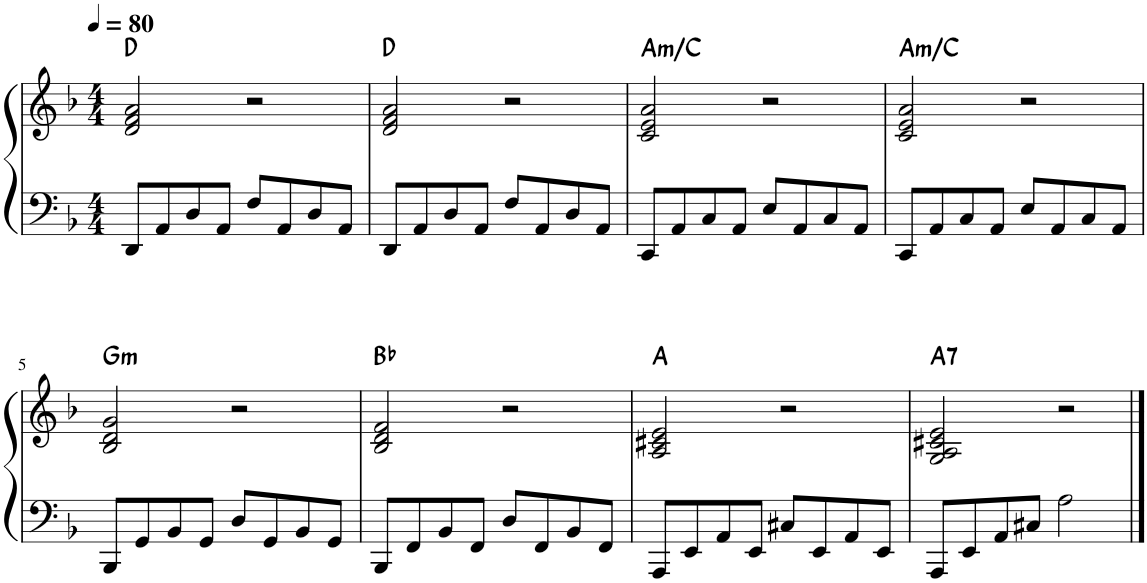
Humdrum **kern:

**kern	**kern	**harte
*part1	*part1	*part1
*staff2	*staff1	*
*I"Piano	*	*
*I'Pno.	*	*
*clefF4	*clefG2	*
*k[b-]	*k[b-]	*
*M4/4	*M4/4	*
*MM80	*MM80	*
=1	=1	=1
8DD/L	2d/ 2f/ 2a/	D:maj
8AA/	.	.
8D/	.	.
8AA/J	.	.
8F/L	2r	.
8AA/	.	.
8D/	.	.
8AA/J	.	.
=2	=2	=2
8DD/L	2d/ 2f/ 2a/	D:maj
8AA/	.	.
8D/	.	.
8AA/J	.	.
8F/L	2r	.
8AA/	.	.
8D/	.	.
8AA/J	.	.
=3	=3	=3
!	!	!LO:H:kt=m
8CC/L	2c/ 2e/ 2a/	A:min/b3
8AA/	.	.
8C/	.	.
8AA/J	.	.
8E/L	2r	.
8AA/	.	.
8C/	.	.
8AA/J	.	.
=4	=4	=4
!	!	!LO:H:kt=m
8CC/L	2c/ 2e/ 2a/	A:min/b3
8AA/	.	.
8C/	.	.
8AA/J	.	.
8E/L	2r	.
8AA/	.	.
8C/	.	.
8AA/J	.	.
!!LO:LB:g=z
=5	=5	=5
!	!	!LO:H:kt=m
8BBB-/L	2B-/ 2d/ 2g/	G:min
8GG/	.	.
8BB-/	.	.
8GG/J	.	.
8D/L	2r	.
8GG/	.	.
8BB-/	.	.
8GG/J	.	.
=6	=6	=6
8BBB-/L	2B-/ 2d/ 2f/	Bb:maj
8FF/	.	.
8BB-/	.	.
8FF/J	.	.
8D/L	2r	.
8FF/	.	.
8BB-/	.	.
8FF/J	.	.
=7	=7	=7
8AAA/L	2A/ 2c#X/ 2e/	A:maj
8EE/	.	.
8AA/	.	.
8EE/J	.	.
8C#X/L	2r	.
8EE/	.	.
8AA/	.	.
8EE/J	.	.
=8	=8	=8
!	!	!LO:H:kt=7
8AAA/L	2G/ 2A/ 2c#X/ 2e/	A:7
8EE/	.	.
8AA/	.	.
8C#X/J	.	.
2A\	2r	.
==	==	==
*-	*-	*-
